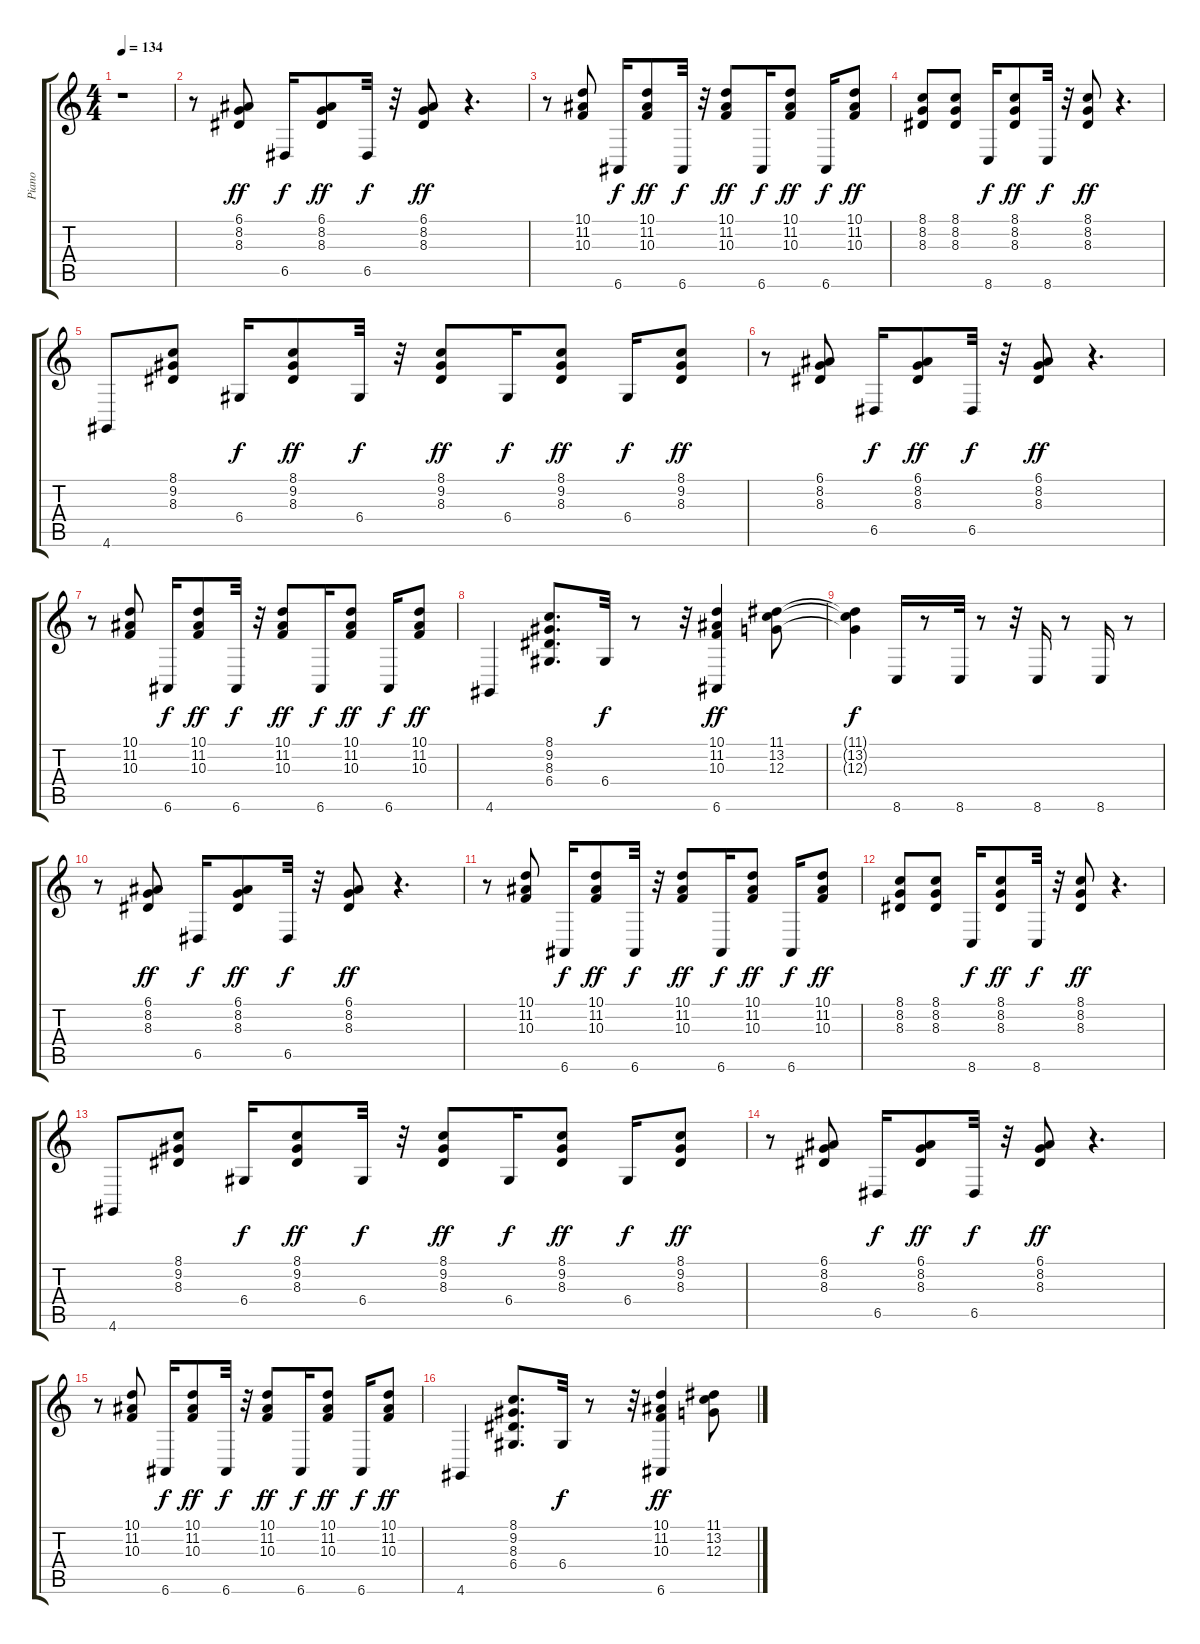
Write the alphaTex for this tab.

\track ("Piano" "Piano") {instrument brightacousticpiano}
\staff {score tabs}
\tuning (E4 B3 G3 D3 A2 E2) {hide}
\ts (4 4)
\tempo 134
\clef g2
\ks c
r.1{dy f} |
r.8 (6.1 8.2 8.3).8{dy ff} 6.5.16{dy f} (6.1 8.2 8.3).8{dy ff} 6.5.32{dy f} r.32 (6.1 8.2 8.3).8{dy ff} r.4{d} |
r.8 (10.1 11.2 10.3).8 6.6.16{dy f} (10.1 11.2 10.3).8{dy ff} 6.6.32{dy f} r.32 (10.1 11.2 10.3).8{dy ff} 6.6.16{dy f} (10.1 11.2 10.3).8{dy ff} 6.6.16{dy f} (10.1 11.2 10.3).8{dy ff} |
(8.1 8.2 8.3).8 (8.1 8.2 8.3).8 8.6.16{dy f} (8.1 8.2 8.3).8{dy ff} 8.6.32{dy f} r.32 (8.1 8.2 8.3).8{dy ff} r.4{d} |
4.6.8 (8.1 9.2 8.3).8 6.4.16{dy f} (8.1 9.2 8.3).8{dy ff} 6.4.32{dy f} r.32 (8.1 9.2 8.3).8{dy ff} 6.4.16{dy f} (8.1 9.2 8.3).8{dy ff} 6.4.16{dy f} (8.1 9.2 8.3).8{dy ff} |
r.8 (6.1 8.2 8.3).8 6.5.16{dy f} (6.1 8.2 8.3).8{dy ff} 6.5.32{dy f} r.32 (6.1 8.2 8.3).8{dy ff} r.4{d} |
r.8 (10.1 11.2 10.3).8 6.6.16{dy f} (10.1 11.2 10.3).8{dy ff} 6.6.32{dy f} r.32 (10.1 11.2 10.3).8{dy ff} 6.6.16{dy f} (10.1 11.2 10.3).8{dy ff} 6.6.16{dy f} (10.1 11.2 10.3).8{dy ff} |
4.6.4 (8.1 9.2 8.3 6.4).8{d} 6.4.32{dy f} r.8 r.32 (10.1 11.2 10.3 6.6).4{dy ff} (11.1 13.2 12.3).8 |
(11.1{t} 13.2{t} 12.3{t}).4{dy f} 8.6.16 r.8 8.6.32 r.8 r.32 8.6.16 r.8 8.6.16 r.8 |
r.8 (6.1 8.2 8.3).8{dy ff} 6.5.16{dy f} (6.1 8.2 8.3).8{dy ff} 6.5.32{dy f} r.32 (6.1 8.2 8.3).8{dy ff} r.4{d} |
r.8 (10.1 11.2 10.3).8 6.6.16{dy f} (10.1 11.2 10.3).8{dy ff} 6.6.32{dy f} r.32 (10.1 11.2 10.3).8{dy ff} 6.6.16{dy f} (10.1 11.2 10.3).8{dy ff} 6.6.16{dy f} (10.1 11.2 10.3).8{dy ff} |
(8.1 8.2 8.3).8 (8.1 8.2 8.3).8 8.6.16{dy f} (8.1 8.2 8.3).8{dy ff} 8.6.32{dy f} r.32 (8.1 8.2 8.3).8{dy ff} r.4{d} |
4.6.8 (8.1 9.2 8.3).8 6.4.16{dy f} (8.1 9.2 8.3).8{dy ff} 6.4.32{dy f} r.32 (8.1 9.2 8.3).8{dy ff} 6.4.16{dy f} (8.1 9.2 8.3).8{dy ff} 6.4.16{dy f} (8.1 9.2 8.3).8{dy ff} |
r.8 (6.1 8.2 8.3).8 6.5.16{dy f} (6.1 8.2 8.3).8{dy ff} 6.5.32{dy f} r.32 (6.1 8.2 8.3).8{dy ff} r.4{d} |
r.8 (10.1 11.2 10.3).8 6.6.16{dy f} (10.1 11.2 10.3).8{dy ff} 6.6.32{dy f} r.32 (10.1 11.2 10.3).8{dy ff} 6.6.16{dy f} (10.1 11.2 10.3).8{dy ff} 6.6.16{dy f} (10.1 11.2 10.3).8{dy ff} |
4.6.4 (8.1 9.2 8.3 6.4).8{d} 6.4.32{dy f} r.8 r.32 (10.1 11.2 10.3 6.6).4{dy ff} (11.1 13.2 12.3).8
